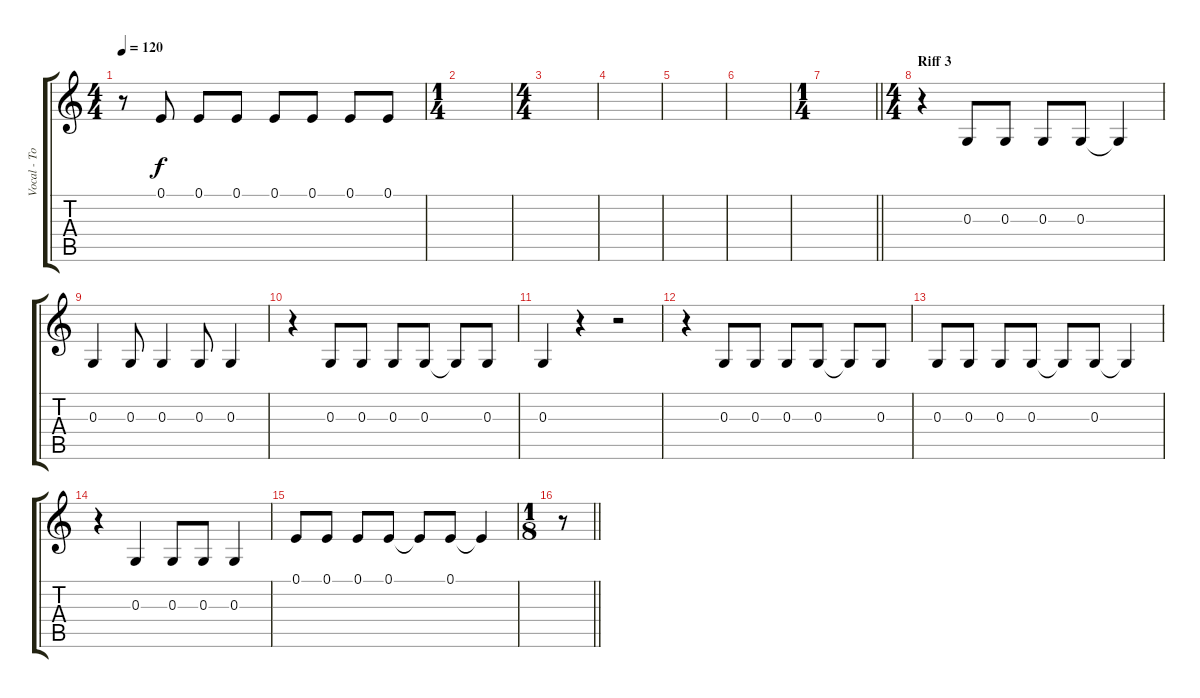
\track ("Vocal - Tony Martinez" "Vocal - To") {instrument gunshot}
\staff {score tabs}
\tuning (E4 B3 G3 D3 A2 E2) {hide}
\ts (4 4)
\tempo 120
\clef g2
\ks c
r.8{dy f} 0.1.8 0.1.8 0.1.8 0.1.8 0.1.8 0.1.8 0.1.8 |
\ts (1 4)
|
\ts (4 4)
|
|
|
|
\ts (1 4)
\barLineRight lightlight
|
\ts (4 4)
\section ("" "Riff 3")
r.4 0.3.8 0.3.8 0.3.8 0.3.8 0.3{t}.4 |
0.3.4 0.3.8 0.3.4 0.3.8 0.3.4 |
r.4 0.3.8 0.3.8 0.3.8 0.3.8 0.3{t}.8 0.3.8 |
0.3.4 r.4 r.2 |
r.4 0.3.8 0.3.8 0.3.8 0.3.8 0.3{t}.8 0.3.8 |
0.3.8 0.3.8 0.3.8 0.3.8 0.3{t}.8 0.3.8 0.3{t}.4 |
r.4 0.3.4 0.3.8 0.3.8 0.3.4 |
0.1.8 0.1.8 0.1.8 0.1.8 0.1{t}.8 0.1.8 0.1{t}.4 |
\ts (1 8)
\barLineRight lightlight
r.8
